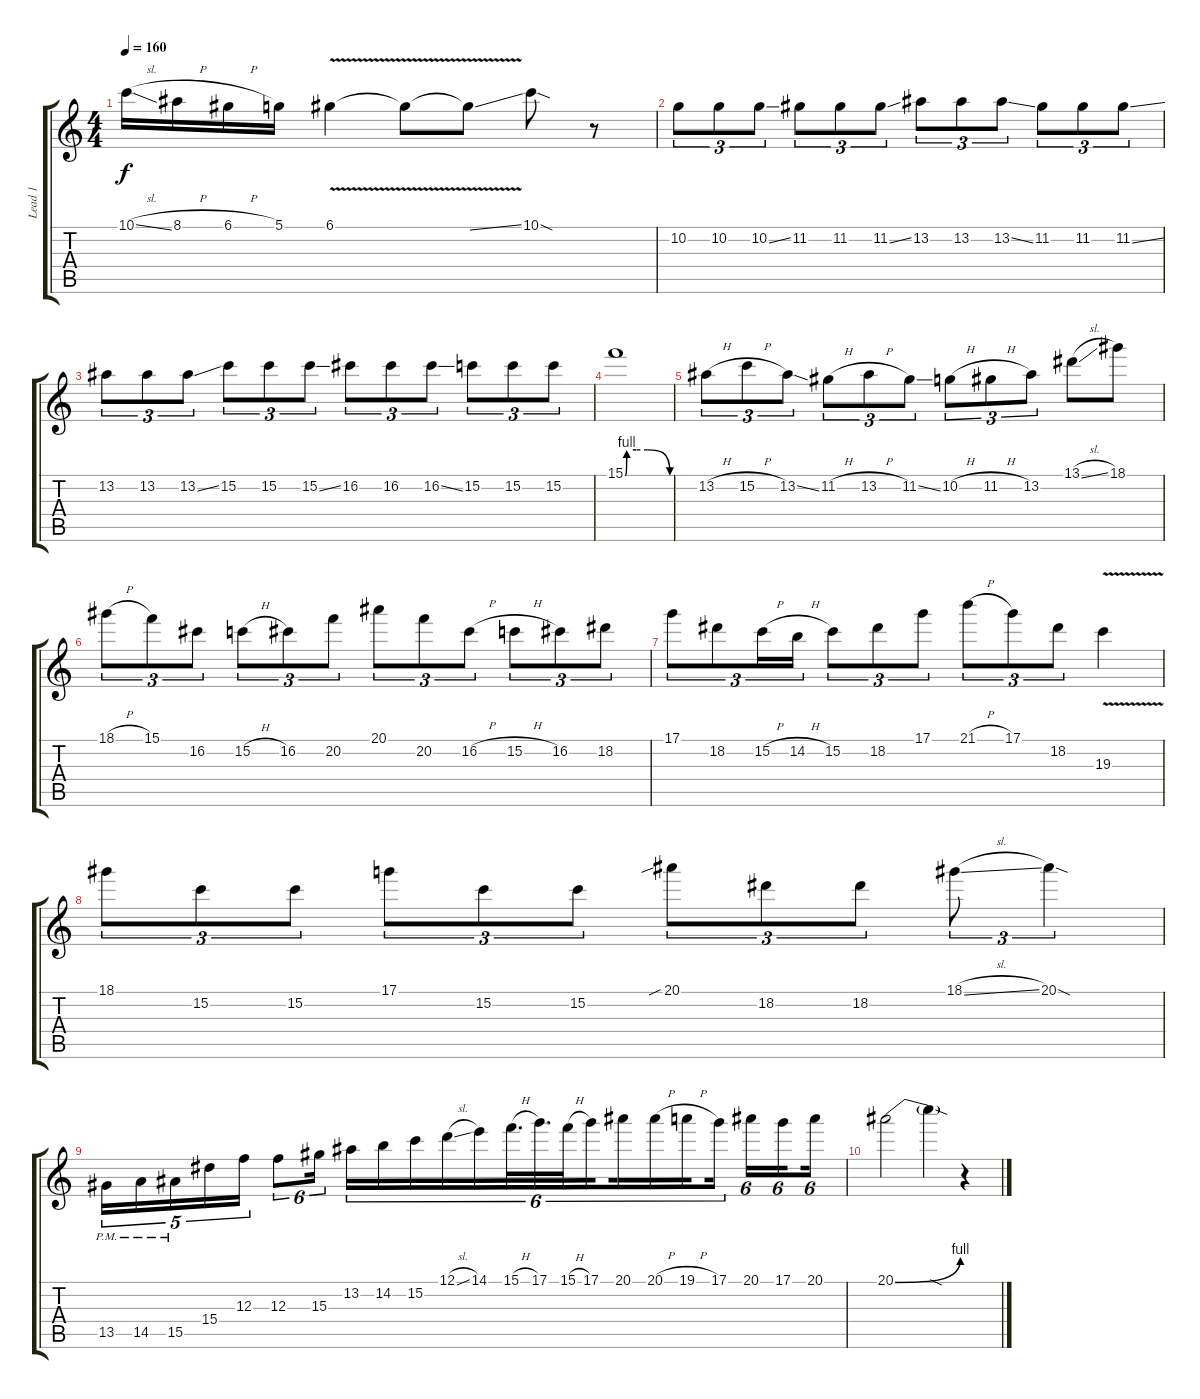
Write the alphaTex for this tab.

\track ("Lead 1" "Lead 1") {instrument distortionguitar}
\staff {score tabs}
\tuning (D4 A3 F3 C3 G2 C2) {hide}
\ts (4 4)
\tempo 160
\clef g2
\ks c
10.1{sl}.16{dy f} 8.1{h}.16 6.1{h}.16 5.1.16 6.1{v}.4 6.1{v t}.8 6.1{v ss t}.8 10.1{sod}.8 r.8 |
10.2.8{tu (3 2)} 10.2.8{tu (3 2)} 10.2{ss}.8{tu (3 2)} 11.2.8{tu (3 2)} 11.2.8{tu (3 2)} 11.2{ss}.8{tu (3 2)} 13.2.8{tu (3 2)} 13.2.8{tu (3 2)} 13.2{ss}.8{tu (3 2)} 11.2.8{tu (3 2)} 11.2.8{tu (3 2)} 11.2{ss}.8{tu (3 2)} |
13.2.8{tu (3 2)} 13.2.8{tu (3 2)} 13.2{ss}.8{tu (3 2)} 15.2.8{tu (3 2)} 15.2.8{tu (3 2)} 15.2{ss}.8{tu (3 2)} 16.2.8{tu (3 2)} 16.2.8{tu (3 2)} 16.2{ss}.8{tu (3 2)} 15.2.8{tu (3 2)} 15.2.8{tu (3 2)} 15.2.8{tu (3 2)} |
15.1{be (custom 0 0 2 4 15 4 30 4 60 0)}.1 |
13.2{h}.8{tu (3 2)} 15.2{h}.8{tu (3 2)} 13.2{ss}.8{tu (3 2)} 11.2{h}.8{tu (3 2)} 13.2{h}.8{tu (3 2)} 11.2{ss}.8{tu (3 2)} 10.2{h}.8{tu (3 2)} 11.2{h}.8{tu (3 2)} 13.2.8{tu (3 2)} 13.1{sl}.8 18.1.8 |
18.1{h}.8{tu (3 2)} 15.1.8{tu (3 2)} 16.2.8{tu (3 2)} 15.2{h}.8{tu (3 2)} 16.2.8{tu (3 2)} 20.2.8{tu (3 2)} 20.1.8{tu (3 2)} 20.2.8{tu (3 2)} 16.2{h}.8{tu (3 2)} 15.2{h}.8{tu (3 2)} 16.2.8{tu (3 2)} 18.2.8{tu (3 2)} |
17.1.8{tu (3 2)} 18.2.8{tu (3 2)} 15.2{h}.16{tu (3 2)} 14.2{h}.16{tu (3 2)} 15.2.8{tu (3 2)} 18.2.8{tu (3 2)} 17.1.8{tu (3 2)} 21.1{h}.8{tu (3 2)} 17.1.8{tu (3 2)} 18.2.8{tu (3 2)} 19.3{v}.4 |
18.1.8{tu (3 2)} 15.2.8{tu (3 2)} 15.2.8{tu (3 2)} 17.1.8{tu (3 2)} 15.2.8{tu (3 2)} 15.2.8{tu (3 2)} 20.1{sib}.8{tu (3 2)} 18.2.8{tu (3 2)} 18.2.8{tu (3 2)} 18.1{sl}.8{tu (3 2)} 20.1{sod}.4{tu (3 2)} |
13.5{pm}.16{tu (5 4)} 14.5{pm}.16{tu (5 4)} 15.5{pm}.16{tu (5 4)} 15.4.16{tu (5 4)} 12.3.16{tu (5 4)} 12.3.8{tu (6 4)} 15.3.16{tu (6 4) beam splitsecondary} 13.2.16{tu (6 4)} 14.2.16{tu (6 4)} 15.2.16{tu (6 4)} 12.1{sl}.16{tu (6 4)} 14.1.16{tu (6 4)} 15.1{h}.32{d tu (6 4)} 17.1.32{d tu (6 4)} 15.1{h}.32{tu (6 4)} 17.1.16{tu (6 4) beam splitsecondary} 20.1.16{tu (6 4)} 20.1{h}.16{tu (6 4)} 19.1{h}.16{tu (6 4) beam splitsecondary} 17.1.16{tu (6 4)} 20.1.16{tu (6 4)} 17.1.16{tu (6 4) beam splitsecondary} 20.1.16{tu (6 4)} |
20.1{be (bend 0 0 60 4)}.2 20.1{sod t}.4 r.4
